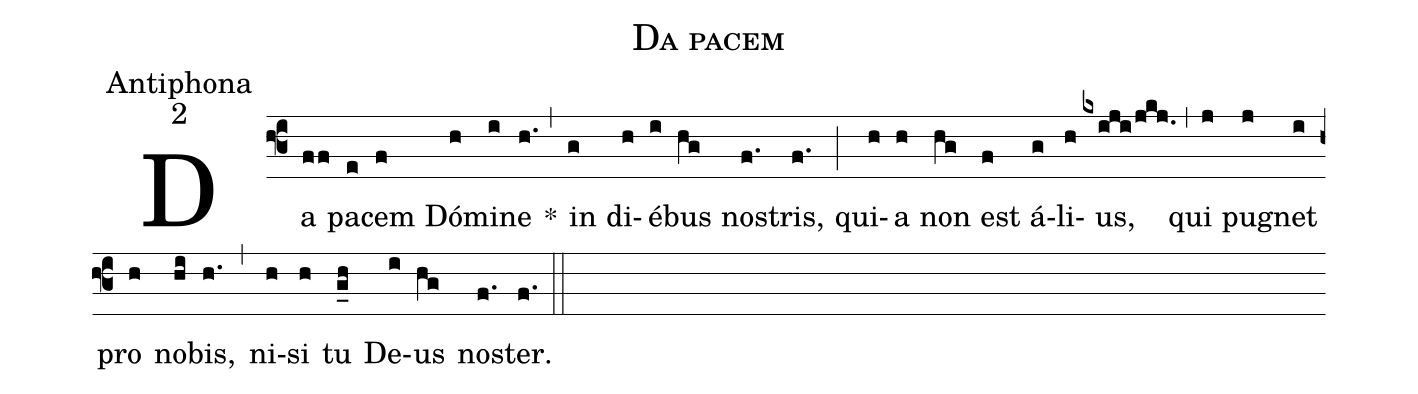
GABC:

name:Da pacem;
office-part:Antiphona;
mode:2;
%%
(f3)Da(ff) pa(e)cem(f) Dó(h)mi(i)ne(h.) *(,) in(g) di(h)é(i)bus(hg) nos(f.)tris,(f.) (;) qui(h)a(h) non(hg) est(f) á(g)li(h)us,(kxiji/jkj.) (,) qui(j) pug(j)net(i) pro(h) no(hi)bis,(h.) (,) ni(h)si(h) tu(g_h) De(i)us(hg) nos(f.)ter.(f.) (::)
